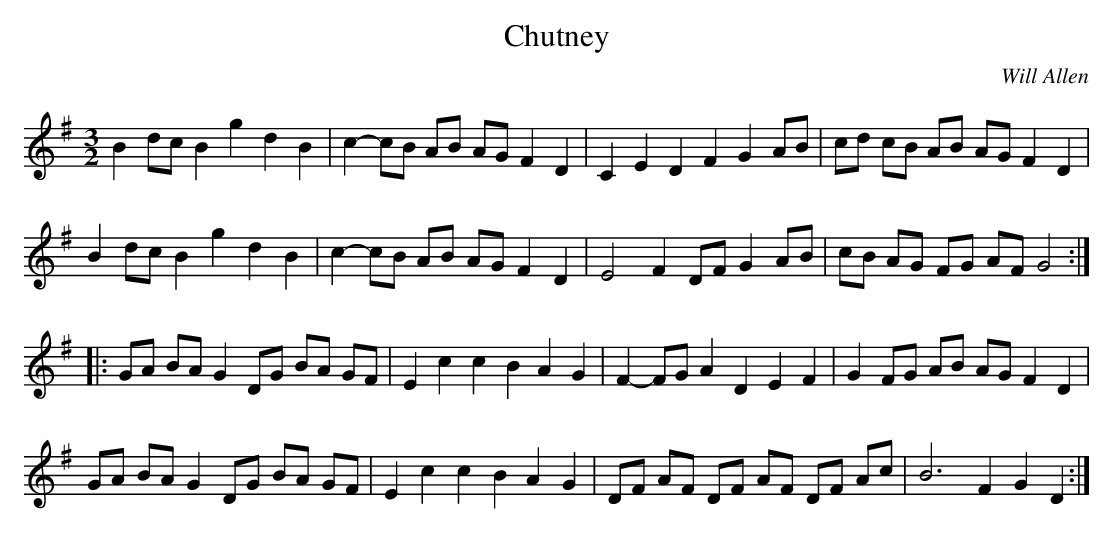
X:1
T:Chutney
C:Will Allen
M:3/2
L:1/8
K:G
B2 dc B2 g2 d2 B2 | c2- cB AB AG F2 D2 | C2  E2 D2 F2 G2 AB | cd cB AB AG F2 D2  |
B2 dc B2 g2 d2 B2 | c2- cB AB AG F2 D2 | E4     F2 DF G2 AB | cB AG FG AF G4    ::
GA BA G2 DG BA GF | E2  c2 c2 B2 A2 G2 | F2- FG A2 D2 E2 F2 | G2 FG AB AG F2 D2  |
GA BA G2 DG BA GF | E2  c2 c2 B2 A2 G2 | DF  AF DF AF DF Ac | B6       F2 G2 D2 :|
